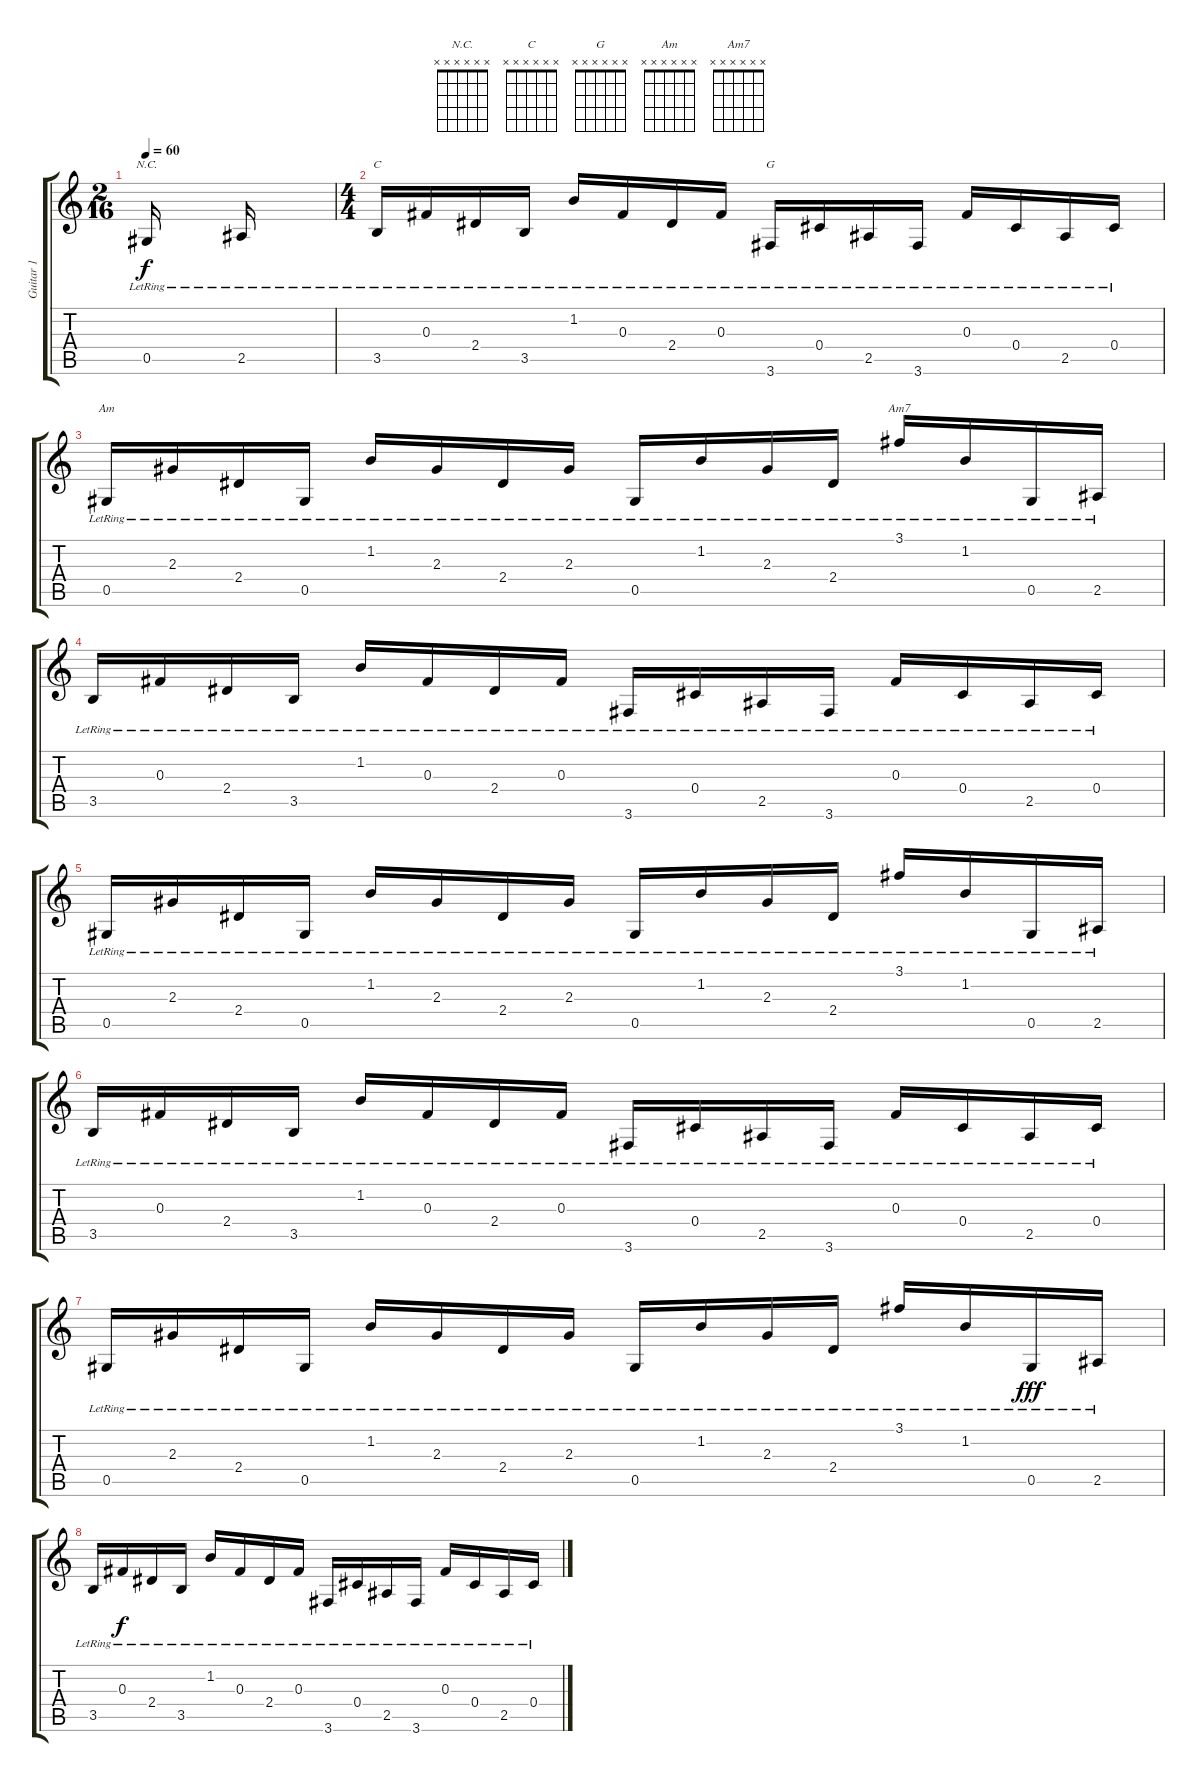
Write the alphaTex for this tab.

\track ("Guitar 1" "Guitar 1") {instrument electricguitarclean}
\staff {score tabs}
\tuning (Eb4 Bb3 Gb3 Db3 Ab2 Eb2) {hide}
\chord ("N.C." x x x x x x)
\chord ("C" x x x x x x)
\chord ("G" x x x x x x)
\chord ("Am" x x x x x x)
\chord ("Am7" x x x x x x)
\ts (2 16)
\tempo 60
\clef g2
\ks c
0.5{lr}.16{ch "N.C." dy f instrument electricguitarclean} 2.5{lr}.16 |
\ts (4 4)
3.5{lr}.16{ch "C"} 0.3{lr}.16 2.4{lr}.16 3.5{lr}.16 1.2{lr}.16 0.3{lr}.16 2.4{lr}.16 0.3{lr}.16 3.6{lr}.16{ch "G"} 0.4{lr}.16 2.5{lr}.16 3.6{lr}.16 0.3{lr}.16 0.4{lr}.16 2.5{lr}.16 0.4{lr}.16 |
0.5{lr}.16{ch "Am"} 2.3{lr}.16 2.4{lr}.16 0.5{lr}.16 1.2{lr}.16 2.3{lr}.16 2.4{lr}.16 2.3{lr}.16 0.5{lr}.16 1.2{lr}.16 2.3{lr}.16 2.4{lr}.16 3.1{lr}.16{ch "Am7"} 1.2{lr}.16 0.5{lr}.16 2.5{lr}.16 |
3.5{lr}.16 0.3{lr}.16 2.4{lr}.16 3.5{lr}.16 1.2{lr}.16 0.3{lr}.16 2.4{lr}.16 0.3{lr}.16 3.6{lr}.16 0.4{lr}.16 2.5{lr}.16 3.6{lr}.16 0.3{lr}.16 0.4{lr}.16 2.5{lr}.16 0.4{lr}.16 |
0.5{lr}.16 2.3{lr}.16 2.4{lr}.16 0.5{lr}.16 1.2{lr}.16 2.3{lr}.16 2.4{lr}.16 2.3{lr}.16 0.5{lr}.16 1.2{lr}.16 2.3{lr}.16 2.4{lr}.16 3.1{lr}.16 1.2{lr}.16 0.5{lr}.16 2.5{lr}.16 |
3.5{lr}.16 0.3{lr}.16 2.4{lr}.16 3.5{lr}.16 1.2{lr}.16 0.3{lr}.16 2.4{lr}.16 0.3{lr}.16 3.6{lr}.16 0.4{lr}.16 2.5{lr}.16 3.6{lr}.16 0.3{lr}.16 0.4{lr}.16 2.5{lr}.16 0.4{lr}.16 |
0.5{lr}.16 2.3{lr}.16 2.4{lr}.16 0.5{lr}.16 1.2{lr}.16 2.3{lr}.16 2.4{lr}.16 2.3{lr}.16 0.5{lr}.16 1.2{lr}.16 2.3{lr}.16 2.4{lr}.16 3.1{lr}.16 1.2{lr}.16 0.5{lr}.16{dy fff} 2.5{lr}.16 |
3.5{lr}.16 0.3{lr}.16{dy f} 2.4{lr}.16 3.5{lr}.16 1.2{lr}.16 0.3{lr}.16 2.4{lr}.16 0.3{lr}.16 3.6{lr}.16 0.4{lr}.16 2.5{lr}.16 3.6{lr}.16 0.3{lr}.16 0.4{lr}.16 2.5{lr}.16 0.4{lr}.16
